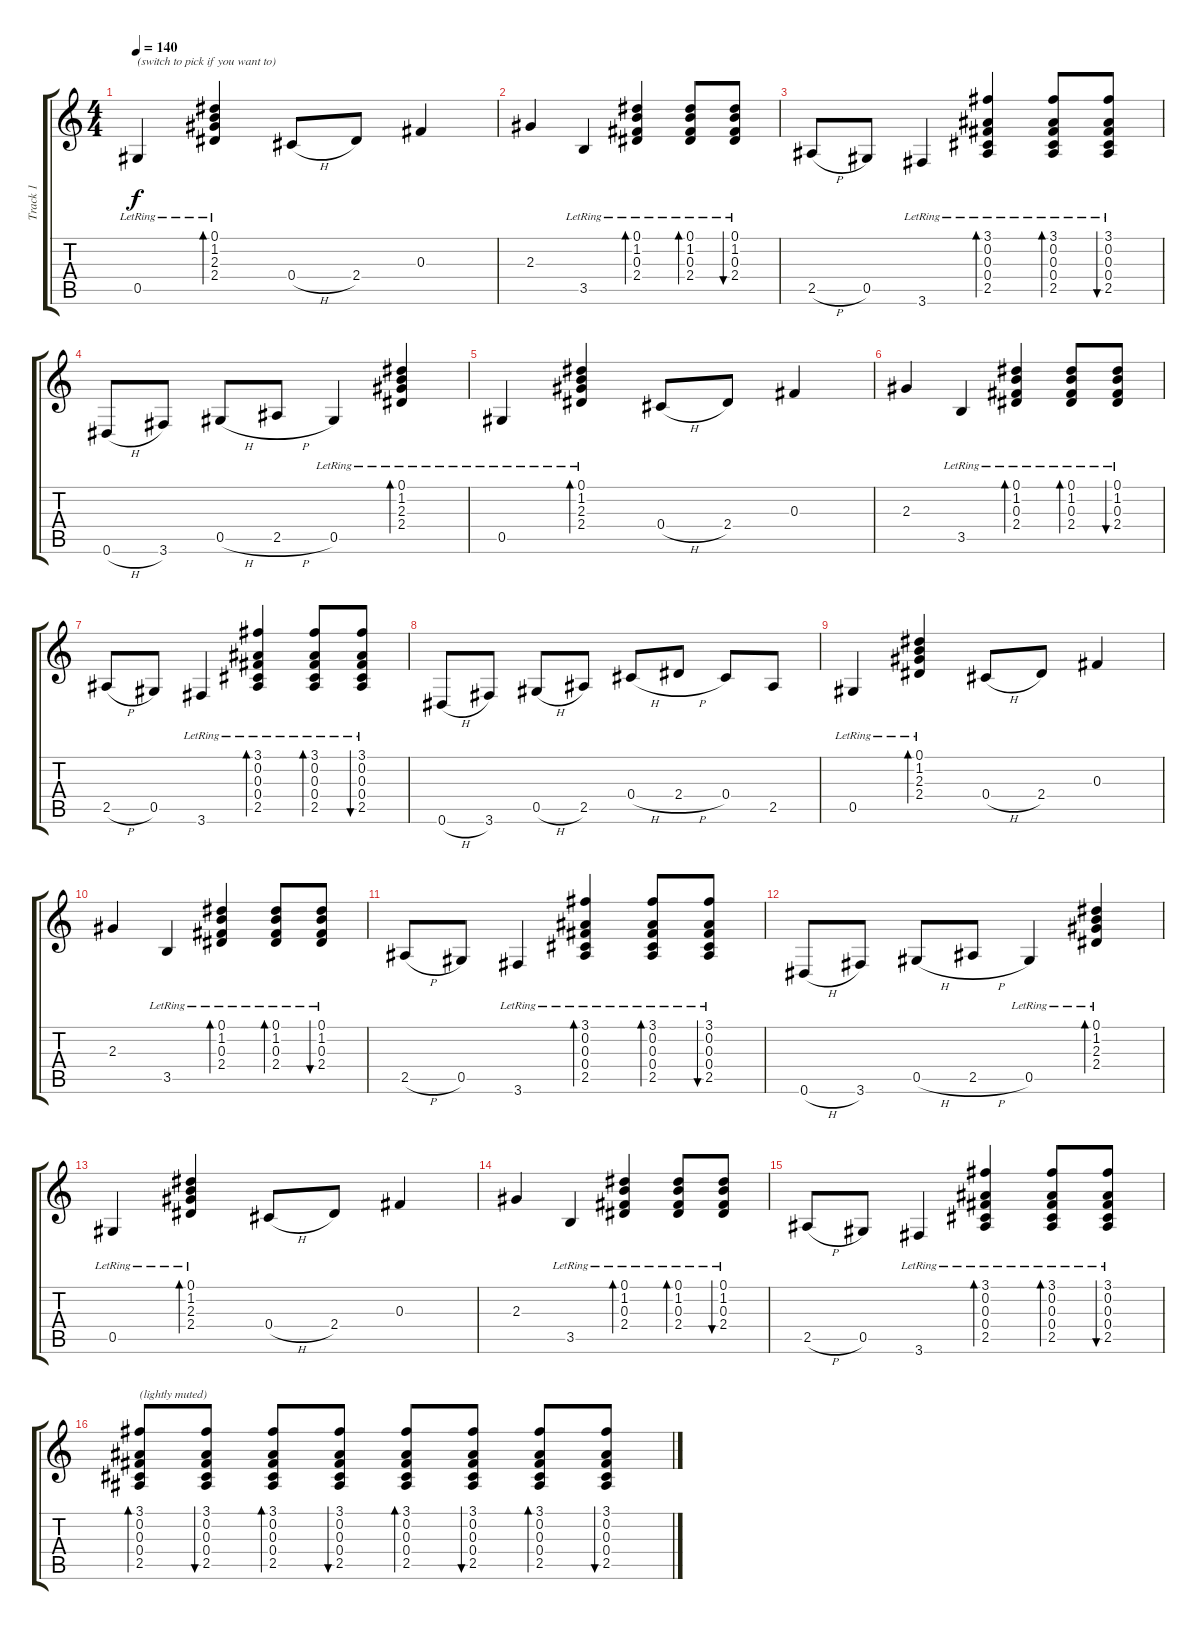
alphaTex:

\track ("Track 1" "Track 1") {instrument acousticguitarsteel}
\staff {score tabs}
\tuning (Eb4 Bb3 Gb3 Db3 Ab2 Eb2) {hide}
\ts (4 4)
\tempo 140
\clef g2
\ks c
0.5{lr}.4{txt "(switch to pick if you want to)" dy f} (0.1{lr} 1.2{lr} 2.3 2.4).4{bd 120} 0.4{h}.8 2.4.8 0.3.4 |
2.3.4 3.5{lr}.4 (0.1{lr} 1.2{lr} 0.3{lr} 2.4{lr}).4{bd 120} (0.1{lr} 1.2{lr} 0.3{lr} 2.4{lr}).8{bd 120} (0.1{lr} 1.2{lr} 0.3{lr} 2.4{lr}).8{bu 120} |
2.5{h}.8 0.5.8 3.6{lr}.4 (3.1{lr} 0.2{lr} 0.3{lr} 0.4{lr} 2.5{lr}).4{bd 120} (3.1{lr} 0.2{lr} 0.3{lr} 0.4{lr} 2.5{lr}).8{bd 120} (3.1{lr} 0.2{lr} 0.3{lr} 0.4{lr} 2.5).8{bu 120} |
0.6{h}.8 3.6.8 0.5{h}.8 2.5{h}.8 0.5{lr}.4 (0.1{lr} 1.2{lr} 2.3{lr} 2.4{lr}).4{bd 120} |
0.5{lr}.4 (0.1{lr} 1.2{lr} 2.3 2.4).4{bd 120} 0.4{h}.8 2.4.8 0.3.4 |
2.3.4 3.5{lr}.4 (0.1{lr} 1.2{lr} 0.3{lr} 2.4{lr}).4{bd 120} (0.1{lr} 1.2{lr} 0.3{lr} 2.4{lr}).8{bd 120} (0.1{lr} 1.2{lr} 0.3{lr} 2.4{lr}).8{bu 120} |
2.5{h}.8 0.5.8 3.6{lr}.4 (3.1{lr} 0.2{lr} 0.3{lr} 0.4{lr} 2.5{lr}).4{bd 120} (3.1{lr} 0.2{lr} 0.3{lr} 0.4{lr} 2.5{lr}).8{bd 120} (3.1{lr} 0.2{lr} 0.3{lr} 0.4 2.5).8{bu 120} |
0.6{h}.8 3.6.8 0.5{h}.8 2.5.8 0.4{h}.8 2.4{h}.8 0.4.8 2.5.8 |
0.5{lr}.4 (0.1{lr} 1.2{lr} 2.3 2.4).4{bd 120} 0.4{h}.8 2.4.8 0.3.4 |
2.3.4 3.5{lr}.4 (0.1{lr} 1.2{lr} 0.3{lr} 2.4{lr}).4{bd 120} (0.1{lr} 1.2{lr} 0.3{lr} 2.4{lr}).8{bd 120} (0.1{lr} 1.2{lr} 0.3{lr} 2.4{lr}).8{bu 120} |
2.5{h}.8 0.5.8 3.6{lr}.4 (3.1{lr} 0.2{lr} 0.3{lr} 0.4{lr} 2.5{lr}).4{bd 120} (3.1{lr} 0.2{lr} 0.3{lr} 0.4{lr} 2.5{lr}).8{bd 120} (3.1{lr} 0.2{lr} 0.3{lr} 0.4{lr} 2.5).8{bu 120} |
0.6{h}.8 3.6.8 0.5{h}.8 2.5{h}.8 0.5{lr}.4 (0.1{lr} 1.2{lr} 2.3{lr} 2.4{lr}).4{bd 120} |
0.5{lr}.4 (0.1{lr} 1.2{lr} 2.3 2.4).4{bd 120} 0.4{h}.8 2.4.8 0.3.4 |
2.3.4 3.5{lr}.4 (0.1{lr} 1.2{lr} 0.3{lr} 2.4{lr}).4{bd 120} (0.1{lr} 1.2{lr} 0.3{lr} 2.4{lr}).8{bd 120} (0.1{lr} 1.2{lr} 0.3{lr} 2.4{lr}).8{bu 120} |
2.5{h}.8 0.5.8 3.6{lr}.4 (3.1{lr} 0.2{lr} 0.3{lr} 0.4{lr} 2.5{lr}).4{bd 60} (3.1{lr} 0.2{lr} 0.3{lr} 0.4{lr} 2.5{lr}).8{bd 120} (3.1{lr} 0.2{lr} 0.3{lr} 0.4{lr} 2.5{lr}).8{bu 120} |
(3.1 0.2 0.3 0.4 2.5).8{bd 120 txt "(lightly muted)"} (3.1 0.2 0.3 0.4 2.5).8{bu 120} (3.1 0.2 0.3 0.4 2.5).8{bd 120} (3.1 0.2 0.3 0.4 2.5).8{bu 120} (3.1 0.2 0.3 0.4 2.5).8{bd 120} (3.1 0.2 0.3 0.4 2.5).8{bu 120} (3.1 0.2 0.3 0.4 2.5).8{bd 120} (3.1 0.2 0.3 0.4 2.5).8{bu 120}
